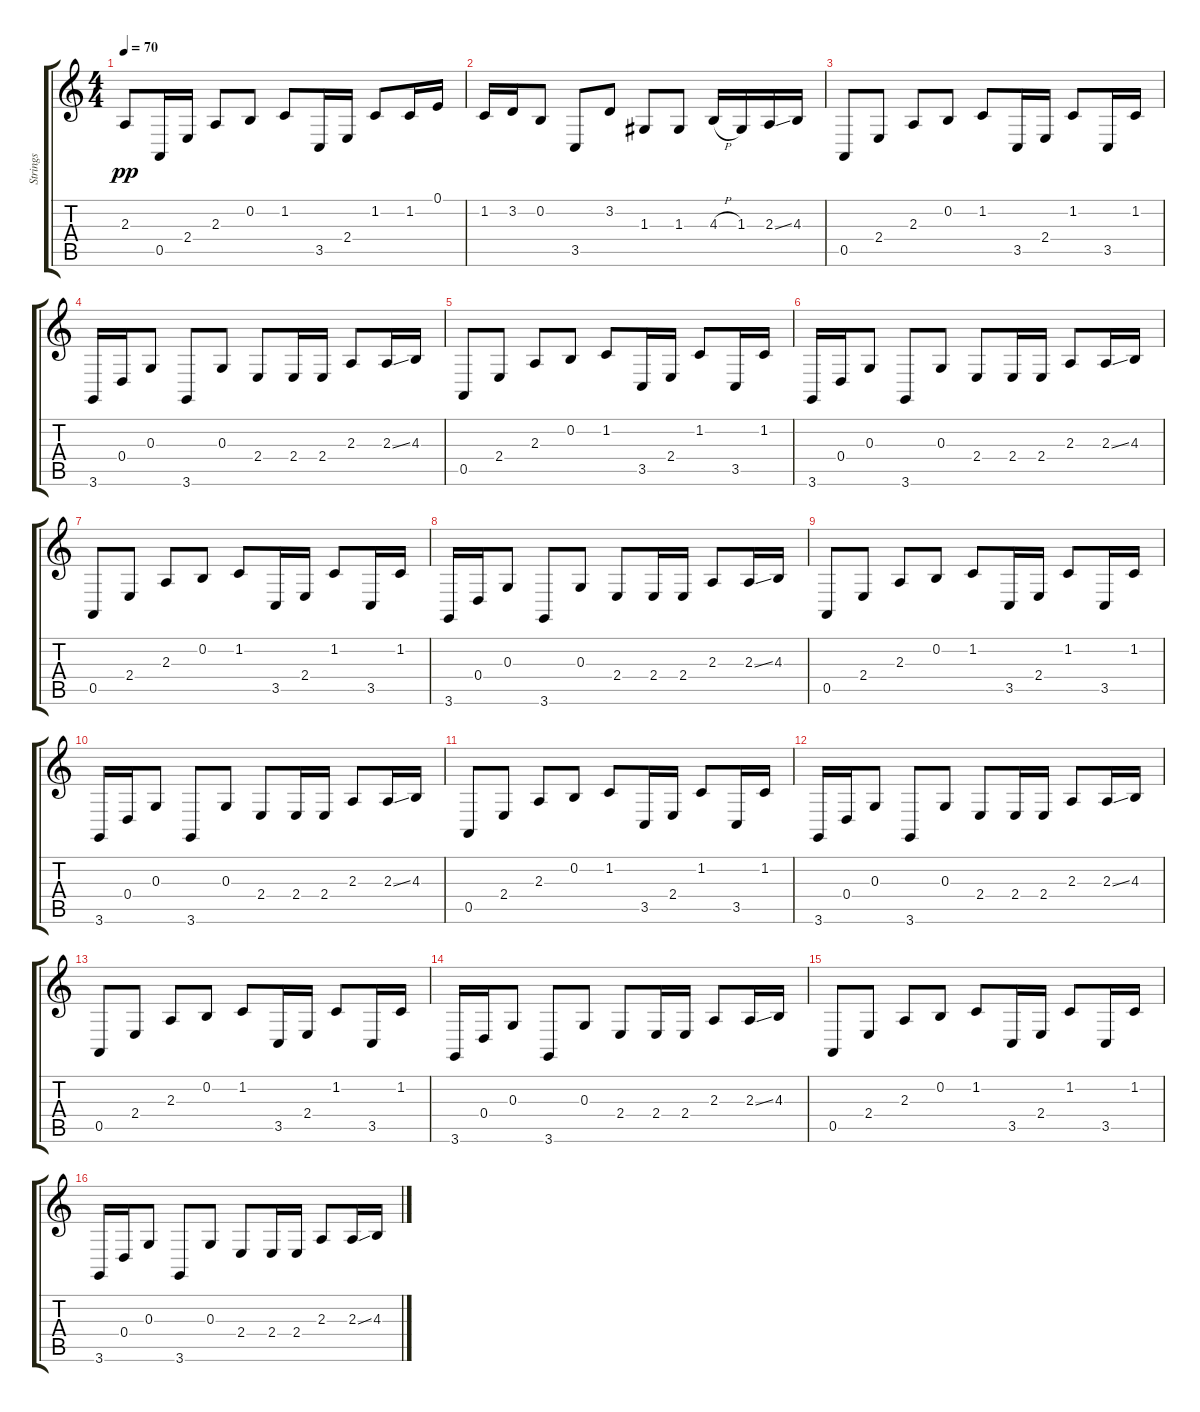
\track ("Strings" "Strings") {instrument stringensemble1}
\staff {score tabs}
\tuning (E4 B3 G3 D3 A2 E2) {hide}
\ts (4 4)
\tempo 70
\clef g2
\ks c
2.3.8{dy pp} 0.5.16 2.4.16 2.3.8 0.2.8 1.2.8 3.5.16 2.4.16 1.2.8 1.2.16 0.1.16 |
1.2.16 3.2.16 0.2.8 3.5.8 3.2.8 1.3.8 1.3.8 4.3{h}.16 1.3.16 2.3{ss}.16 4.3.16 |
0.5.8 2.4.8 2.3.8 0.2.8 1.2.8 3.5.16 2.4.16 1.2.8 3.5.16 1.2.16 |
3.6.16 0.4.16 0.3.8 3.6.8 0.3.8 2.4.8 2.4.16 2.4.16 2.3.8 2.3{ss}.16 4.3.16 |
0.5.8 2.4.8 2.3.8 0.2.8 1.2.8 3.5.16 2.4.16 1.2.8 3.5.16 1.2.16 |
3.6.16 0.4.16 0.3.8 3.6.8 0.3.8 2.4.8 2.4.16 2.4.16 2.3.8 2.3{ss}.16 4.3.16 |
0.5.8 2.4.8 2.3.8 0.2.8 1.2.8 3.5.16 2.4.16 1.2.8 3.5.16 1.2.16 |
3.6.16 0.4.16 0.3.8 3.6.8 0.3.8 2.4.8 2.4.16 2.4.16 2.3.8 2.3{ss}.16 4.3.16 |
0.5.8 2.4.8 2.3.8 0.2.8 1.2.8 3.5.16 2.4.16 1.2.8 3.5.16 1.2.16 |
3.6.16 0.4.16 0.3.8 3.6.8 0.3.8 2.4.8 2.4.16 2.4.16 2.3.8 2.3{ss}.16 4.3.16 |
0.5.8 2.4.8 2.3.8 0.2.8 1.2.8 3.5.16 2.4.16 1.2.8 3.5.16 1.2.16 |
3.6.16 0.4.16 0.3.8 3.6.8 0.3.8 2.4.8 2.4.16 2.4.16 2.3.8 2.3{ss}.16 4.3.16 |
0.5.8 2.4.8 2.3.8 0.2.8 1.2.8 3.5.16 2.4.16 1.2.8 3.5.16 1.2.16 |
3.6.16 0.4.16 0.3.8 3.6.8 0.3.8 2.4.8 2.4.16 2.4.16 2.3.8 2.3{ss}.16 4.3.16 |
0.5.8 2.4.8 2.3.8 0.2.8 1.2.8 3.5.16 2.4.16 1.2.8 3.5.16 1.2.16 |
3.6.16 0.4.16 0.3.8 3.6.8 0.3.8 2.4.8 2.4.16 2.4.16 2.3.8 2.3{ss}.16 4.3.16
